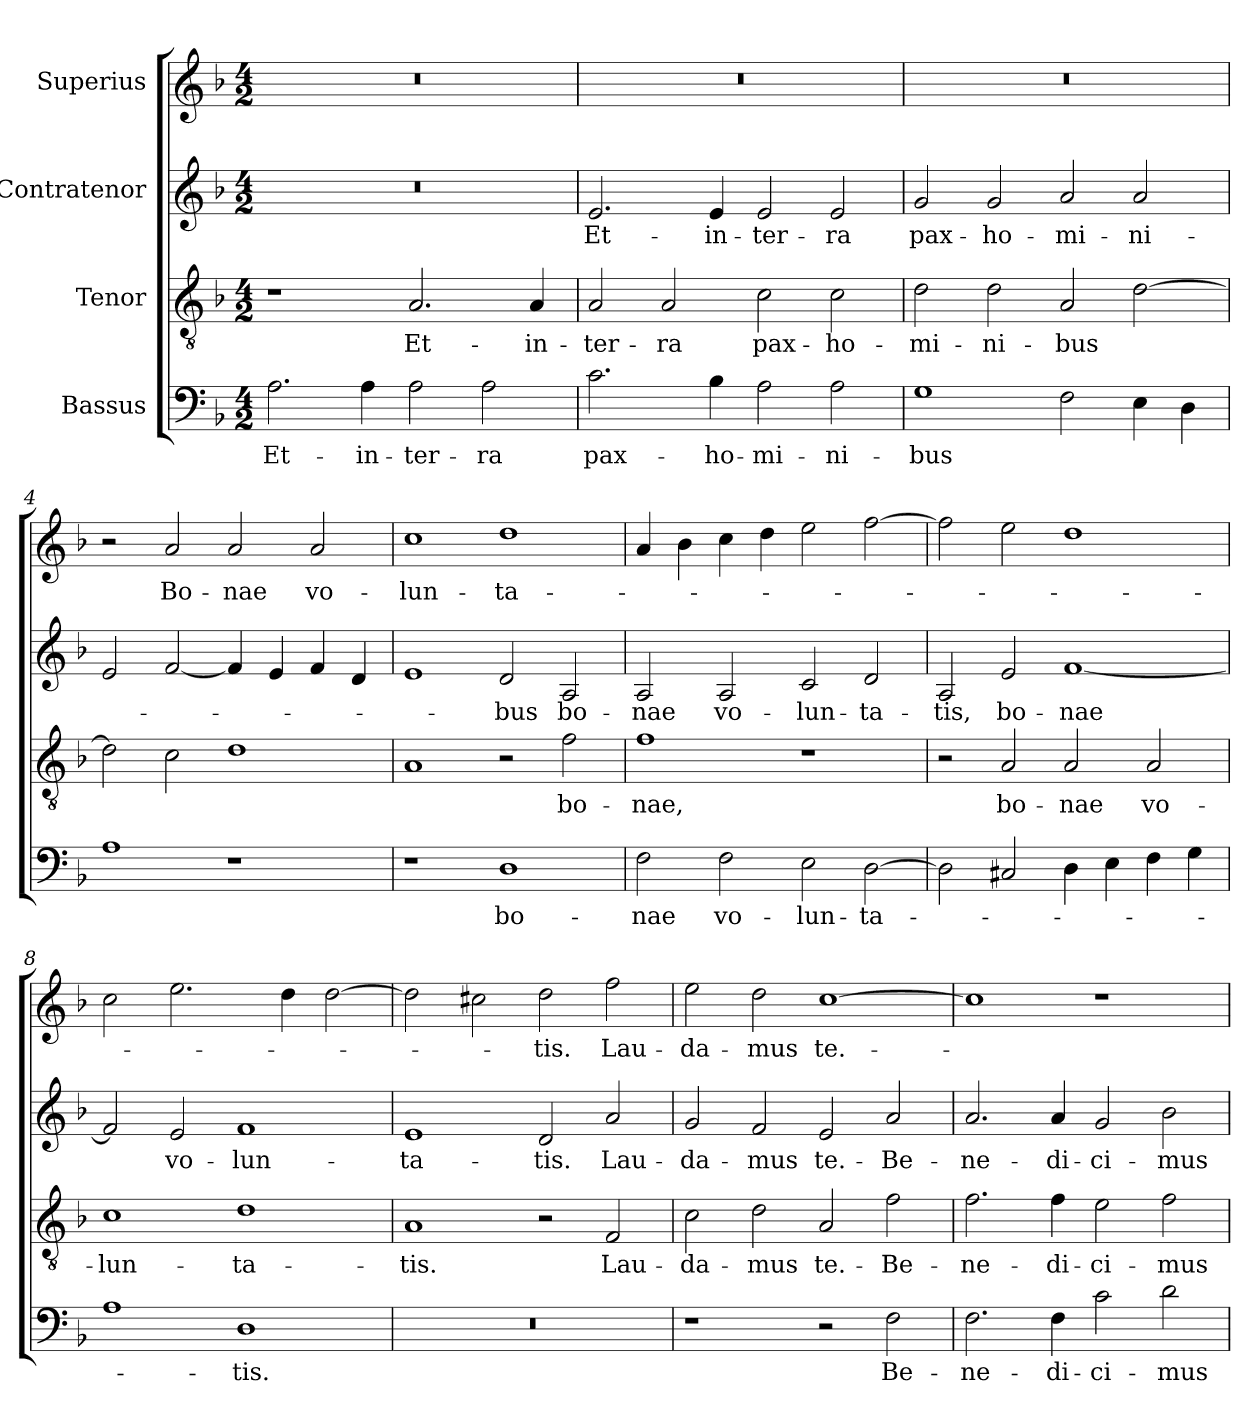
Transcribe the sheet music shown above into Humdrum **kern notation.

**kern	**text	**kern	**text	**kern	**text	**kern	**text
*part4	*part4	*part3	*part3	*part2	*part2	*part1	*part1
*staff4	*staff4	*staff3	*staff3	*staff2	*staff2	*staff1	*staff1
*I"Bassus	*	*I"Tenor	*	*I"Contratenor	*	*I"Superius	*
*clefF4	*	*clefGv2	*	*clefG2	*	*clefG2	*
*k[b-]	*	*k[b-]	*	*k[b-]	*	*k[b-]	*
*M4/2	*	*M4/2	*	*M4/2	*	*M4/2	*
=1	=1	=1	=1	=1	=1	=1	=1
2.A\	Et-	1r	.	0r	.	0r	.
4A\	in-	.	.	.	.	.	.
2A\	ter-	2.A/	Et-	.	.	.	.
2A\	-ra	.	.	.	.	.	.
.	.	4A/	in-	.	.	.	.
=2	=2	=2	=2	=2	=2	=2	=2
2.c\	pax-	2A/	ter-	2.e/	Et-	0r	.
.	.	2A/	-ra	.	.	.	.
4B-\	ho-	.	.	4e/	in-	.	.
2A\	-mi-	2c\	pax-	2e/	ter-	.	.
2A\	-ni-	2c\	ho-	2e/	-ra	.	.
=3	=3	=3	=3	=3	=3	=3	=3
1G\	-bus	2d\	-mi-	2g/	pax-	0r	.
.	.	2d\	-ni-	2g/	ho-	.	.
2F\	.	2A/	-bus	2a/	-mi-	.	.
4E\	.	[2d\	.	2a/	-ni-	.	.
4D\	.	.	.	.	.	.	.
=4	=4	=4	=4	=4	=4	=4	=4
1A\	.	2d\]	.	2e/	.	2r	.
.	.	2c\	.	[2f/	.	2a/	Bo-
1r	.	1d\	.	4f/]	.	2a/	-nae
.	.	.	.	4e/	.	.	.
.	.	.	.	4f/	.	2a/	vo-
.	.	.	.	4d/	.	.	.
=5	=5	=5	=5	=5	=5	=5	=5
1r	.	1A/	.	1e/	.	1cc\	-lun-
1D\	bo-	2r	.	2d/	-bus	1dd\	-ta-
.	.	2f\	bo-	2A/	bo-	.	.
=6	=6	=6	=6	=6	=6	=6	=6
2F\	-nae	1f\	-nae,	2A/	-nae	4a/	.
.	.	.	.	.	.	4b-\	.
2F\	vo-	.	.	2A/	vo-	4cc\	.
.	.	.	.	.	.	4dd\	.
2E\	-lun-	1r	.	2c/	-lun-	2ee\	.
[2D\	-ta-	.	.	2d/	-ta-	[2ff\	.
=7	=7	=7	=7	=7	=7	=7	=7
2D\]	.	2r	.	2A/	-tis,	2ff\]	.
2C#X/	.	2A/	bo-	2e/	bo-	2ee\	.
4D\	.	2A/	-nae	[1f/	-nae	1dd\	.
4E\	.	.	.	.	.	.	.
4F\	.	2A/	vo-	.	.	.	.
4G\	.	.	.	.	.	.	.
=8	=8	=8	=8	=8	=8	=8	=8
1A\	.	1c\	-lun-	2f/]	.	2cc\	.
.	.	.	.	2e/	vo-	2.ee\	.
1D\	-tis.	1d\	-ta-	1f/	-lun-	.	.
.	.	.	.	.	.	4dd\	.
.	.	.	.	.	.	[2dd\	.
=9	=9	=9	=9	=9	=9	=9	=9
0r	.	1A/	-tis.	1e/	-ta-	2dd\]	.
.	.	.	.	.	.	2cc#X\	.
.	.	2r	.	2d/	-tis.	2dd\	-tis.
.	.	2F/	Lau-	2a/	Lau-	2ff\	Lau-
=10	=10	=10	=10	=10	=10	=10	=10
1r	.	2c\	-da-	2g/	-da-	2ee\	-da-
.	.	2d\	-mus	2f/	-mus	2dd\	-mus
2r	.	2A/	te.-	2e/	te.-	[1cc\	te.-
2F\	Be-	2f\	Be-	2a/	Be-	.	.
=11	=11	=11	=11	=11	=11	=11	=11
2.F\	-ne-	2.f\	-ne-	2.a/	-ne-	1cc\]	.
4F\	-di-	4f\	-di-	4a/	-di-	.	.
2c\	-ci-	2e\	-ci-	2g/	-ci-	1r	.
2d\	-mus	2f\	-mus	2b-\	-mus	.	.
=	=	=	=	=	=	=	=
*-	*-	*-	*-	*-	*-	*-	*-
